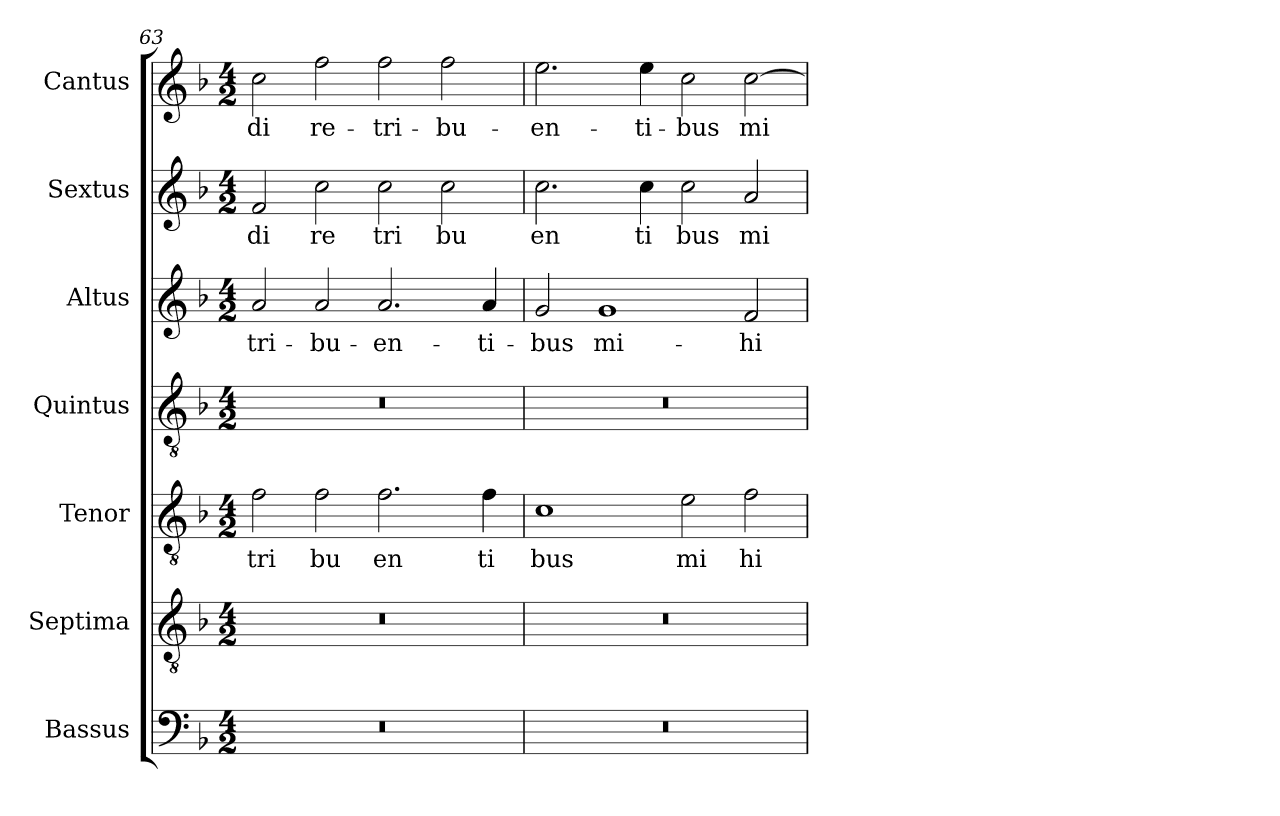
**kern	**kern	**kern	**text	**kern	**kern	**text	**kern	**text	**kern	**text
*part7	*part6	*part5	*part5	*part4	*part3	*part3	*part2	*part2	*part1	*part1
*staff7	*staff6	*staff5	*staff5	*staff4	*staff3	*staff3	*staff2	*staff2	*staff1	*staff1
*I"Bassus	*I"Septima	*I"Tenor	*	*I"Quintus	*I"Altus	*	*I"Sextus	*	*I"Cantus	*
*clefF4	*clefGv2	*clefGv2	*	*clefGv2	*clefG2	*	*clefG2	*	*clefG2	*
*k[b-]	*k[b-]	*k[b-]	*	*k[b-]	*k[b-]	*	*k[b-]	*	*k[b-]	*
*F:	*F:	*F:	*	*F:	*F:	*	*F:	*	*F:	*
*M4/2	*M4/2	*M4/2	*	*M4/2	*M4/2	*	*M4/2	*	*M4/2	*
=63	=63	=63	=63	=63	=63	=63	=63	=63	=63	=63
!	!	!	!LO:LY:b:cj	!	!	!LO:LY:b:cj	!	!LO:LY:b:cj	!	!LO:LY:b:cj
0r	0r	2f\	tri	0r	2a/	-tri-	2f/	di	2cc\	-di
!	!	!	!LO:LY:b:cj	!	!	!LO:LY:b:cj	!	!LO:LY:b:cj	!	!LO:LY:b:cj
.	.	2f\	bu	.	2a/	-bu-	2cc\	re	2ff\	re-
!	!	!	!LO:LY:b:cj	!	!	!LO:LY:b:cj	!	!LO:LY:b:cj	!	!LO:LY:b:cj
.	.	2.f\	en	.	2.a/	-en-	2cc\	tri	2ff\	-tri-
!	!	!	!	!	!	!	!	!LO:LY:b:cj	!	!LO:LY:b:cj
.	.	.	.	.	.	.	2cc\	bu	2ff\	-bu-
!	!	!	!LO:LY:b:cj	!	!	!LO:LY:b:cj	!	!	!	!
.	.	4f\	ti	.	4a/	-ti-	.	.	.	.
=64	=64	=64	=64	=64	=64	=64	=64	=64	=64	=64
!	!	!	!LO:LY:b:cj	!	!	!LO:LY:b:cj	!	!LO:LY:b:cj	!	!LO:LY:b:cj
0r	0r	1c	bus	0r	2g/	-bus	2.cc\	en	2.ee\	-en-
!	!	!	!	!	!	!LO:LY:b:cj	!	!	!	!
.	.	.	.	.	1g	mi-	.	.	.	.
!	!	!	!	!	!	!	!	!LO:LY:b:cj	!	!LO:LY:b:cj
.	.	.	.	.	.	.	4cc\	ti	4ee\	-ti-
!	!	!	!LO:LY:b:cj	!	!	!	!	!LO:LY:b:cj	!	!LO:LY:b:cj
.	.	2e\	mi	.	.	.	2cc\	bus	2cc\	-bus
!	!	!	!LO:LY:b:cj	!	!	!LO:LY:b:cj	!	!LO:LY:b:cj	!	!LO:LY:b
.	.	2f\	hi	.	2f/	-hi	2a/	mi	[>2cc\	mi-
=	=	=	=	=	=	=	=	=	=	=
*-	*-	*-	*-	*-	*-	*-	*-	*-	*-	*-
